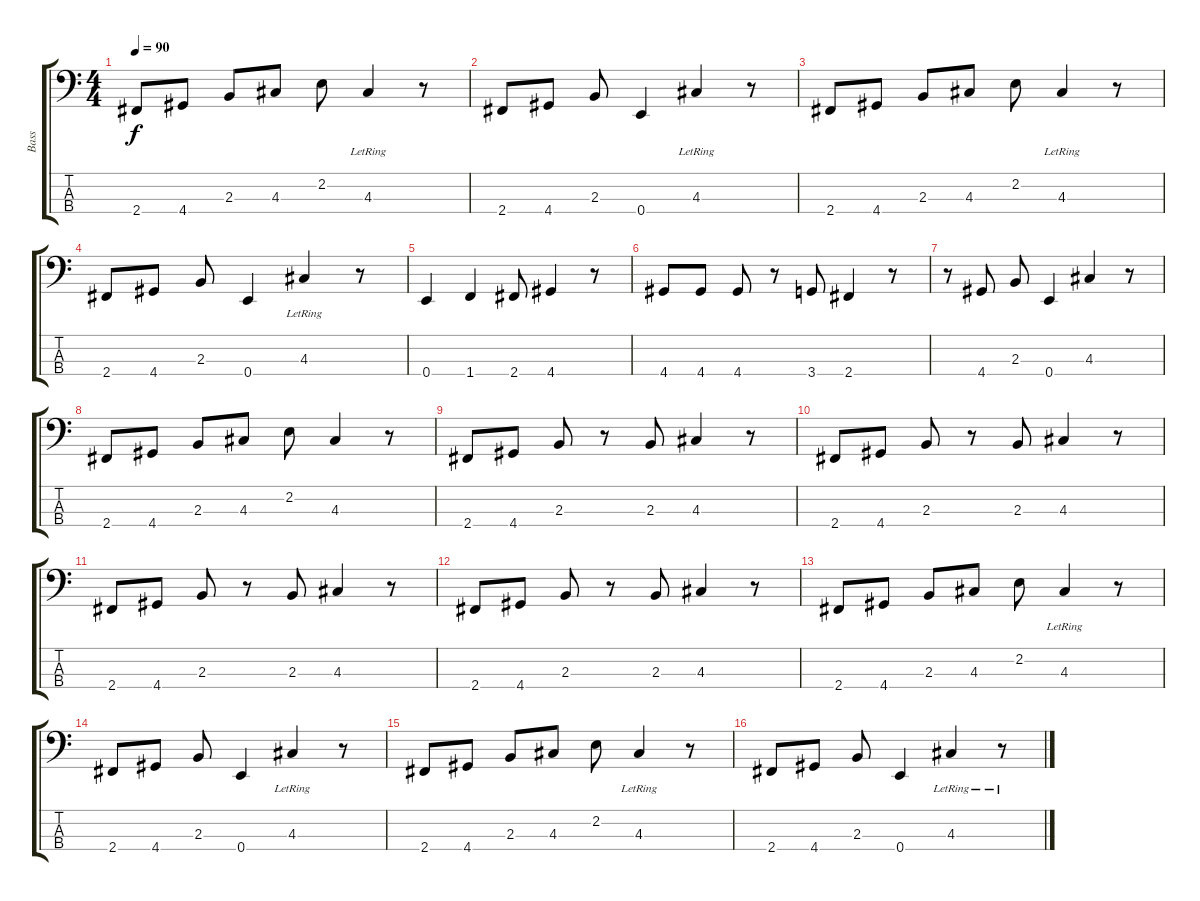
\track ("Bass" "Bass") {instrument electricbassfinger}
\staff {score tabs}
\tuning (G2 D2 A1 E1) {hide}
\ts (4 4)
\tempo 90
\clef f4
\ks c
2.4.8{dy f} 4.4.8 2.3.8 4.3.8 2.2.8 4.3{lr}.4 r.8 |
2.4.8 4.4.8 2.3.8 0.4.4 4.3{lr}.4 r.8 |
2.4.8 4.4.8 2.3.8 4.3.8 2.2.8 4.3{lr}.4 r.8 |
2.4.8 4.4.8 2.3.8 0.4.4 4.3{lr}.4 r.8 |
0.4.4 1.4.4 2.4.8 4.4.4 r.8 |
4.4.8 4.4.8 4.4.8 r.8 3.4.8 2.4.4 r.8 |
r.8 4.4.8 2.3.8 0.4.4 4.3.4 r.8 |
2.4.8 4.4.8 2.3.8 4.3.8 2.2.8 4.3.4 r.8 |
2.4.8 4.4.8 2.3.8 r.8 2.3.8 4.3.4 r.8 |
2.4.8 4.4.8 2.3.8 r.8 2.3.8 4.3.4 r.8 |
2.4.8 4.4.8 2.3.8 r.8 2.3.8 4.3.4 r.8 |
2.4.8 4.4.8 2.3.8 r.8 2.3.8 4.3.4 r.8 |
2.4.8 4.4.8 2.3.8 4.3.8 2.2.8 4.3{lr}.4 r.8 |
2.4.8 4.4.8 2.3.8 0.4.4 4.3{lr}.4 r.8 |
2.4.8 4.4.8 2.3.8 4.3.8 2.2.8 4.3{lr}.4 r.8 |
2.4.8 4.4.8 2.3.8 0.4.4 4.3{lr}.4 r.8
